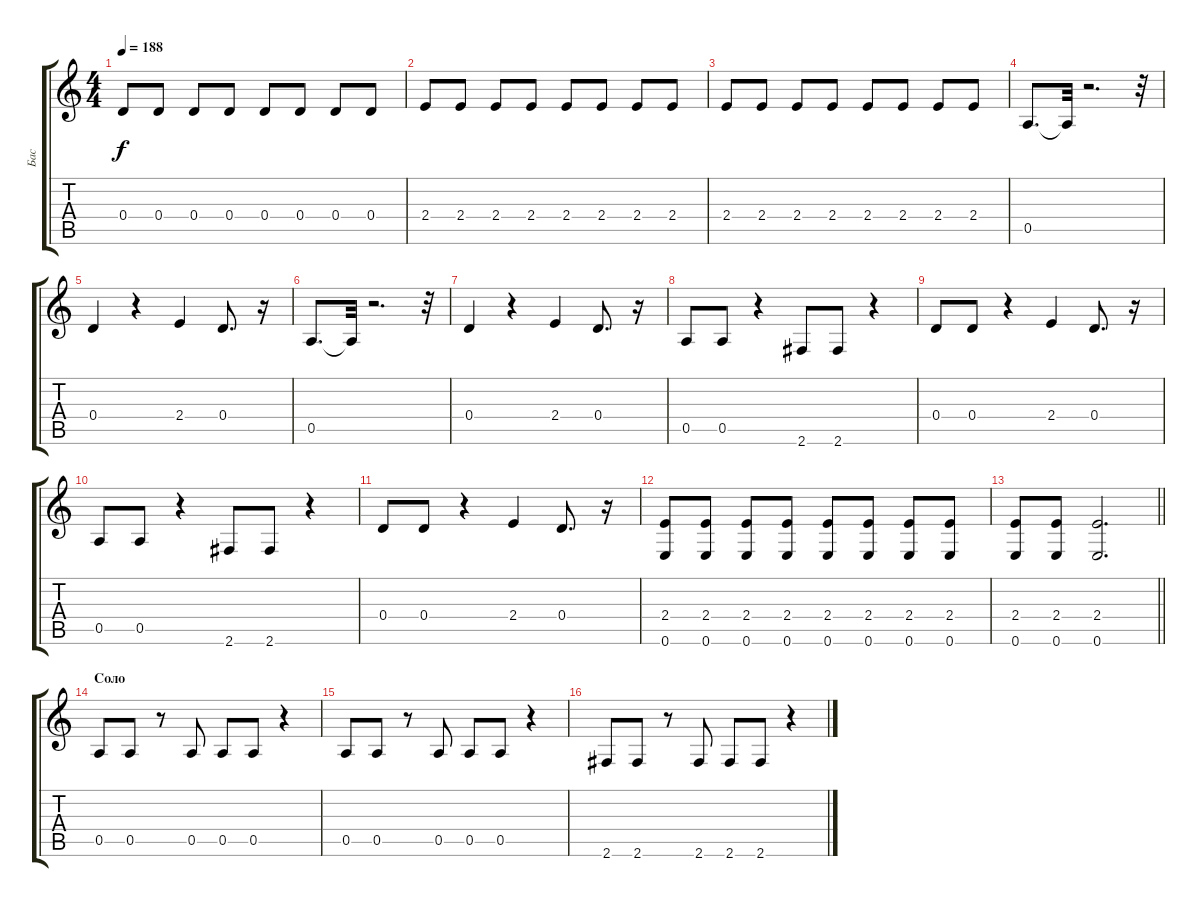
\track ("Бас" "Бас") {instrument electricbassfinger}
\staff {score tabs}
\tuning (E4 B3 G3 D3 A2 E2) {hide}
\ts (4 4)
\tempo 188
\clef g2
\ks c
0.4.8{dy f} 0.4.8 0.4.8 0.4.8 0.4.8 0.4.8 0.4.8 0.4.8 |
2.4.8 2.4.8 2.4.8 2.4.8 2.4.8 2.4.8 2.4.8 2.4.8 |
2.4.8 2.4.8 2.4.8 2.4.8 2.4.8 2.4.8 2.4.8 2.4.8 |
0.5.8{d} 0.5{t}.32 r.2{d} r.32 |
0.4.4 r.4 2.4.4 0.4.8{d} r.16 |
0.5.8{d} 0.5{t}.32 r.2{d} r.32 |
0.4.4 r.4 2.4.4 0.4.8{d} r.16 |
0.5.8 0.5.8 r.4 2.6.8 2.6.8 r.4 |
0.4.8 0.4.8 r.4 2.4.4 0.4.8{d} r.16 |
0.5.8 0.5.8 r.4 2.6.8 2.6.8 r.4 |
0.4.8 0.4.8 r.4 2.4.4 0.4.8{d} r.16 |
(2.4 0.6).8 (2.4 0.6).8 (2.4 0.6).8 (2.4 0.6).8 (2.4 0.6).8 (2.4 0.6).8 (2.4 0.6).8 (2.4 0.6).8 |
\barLineRight lightlight
(2.4 0.6).8 (2.4 0.6).8 (2.4 0.6).2{d} |
\section ("" "Соло")
0.5.8 0.5.8 r.8 0.5.8 0.5.8 0.5.8 r.4 |
0.5.8 0.5.8 r.8 0.5.8 0.5.8 0.5.8 r.4 |
2.6.8 2.6.8 r.8 2.6.8 2.6.8 2.6.8 r.4
